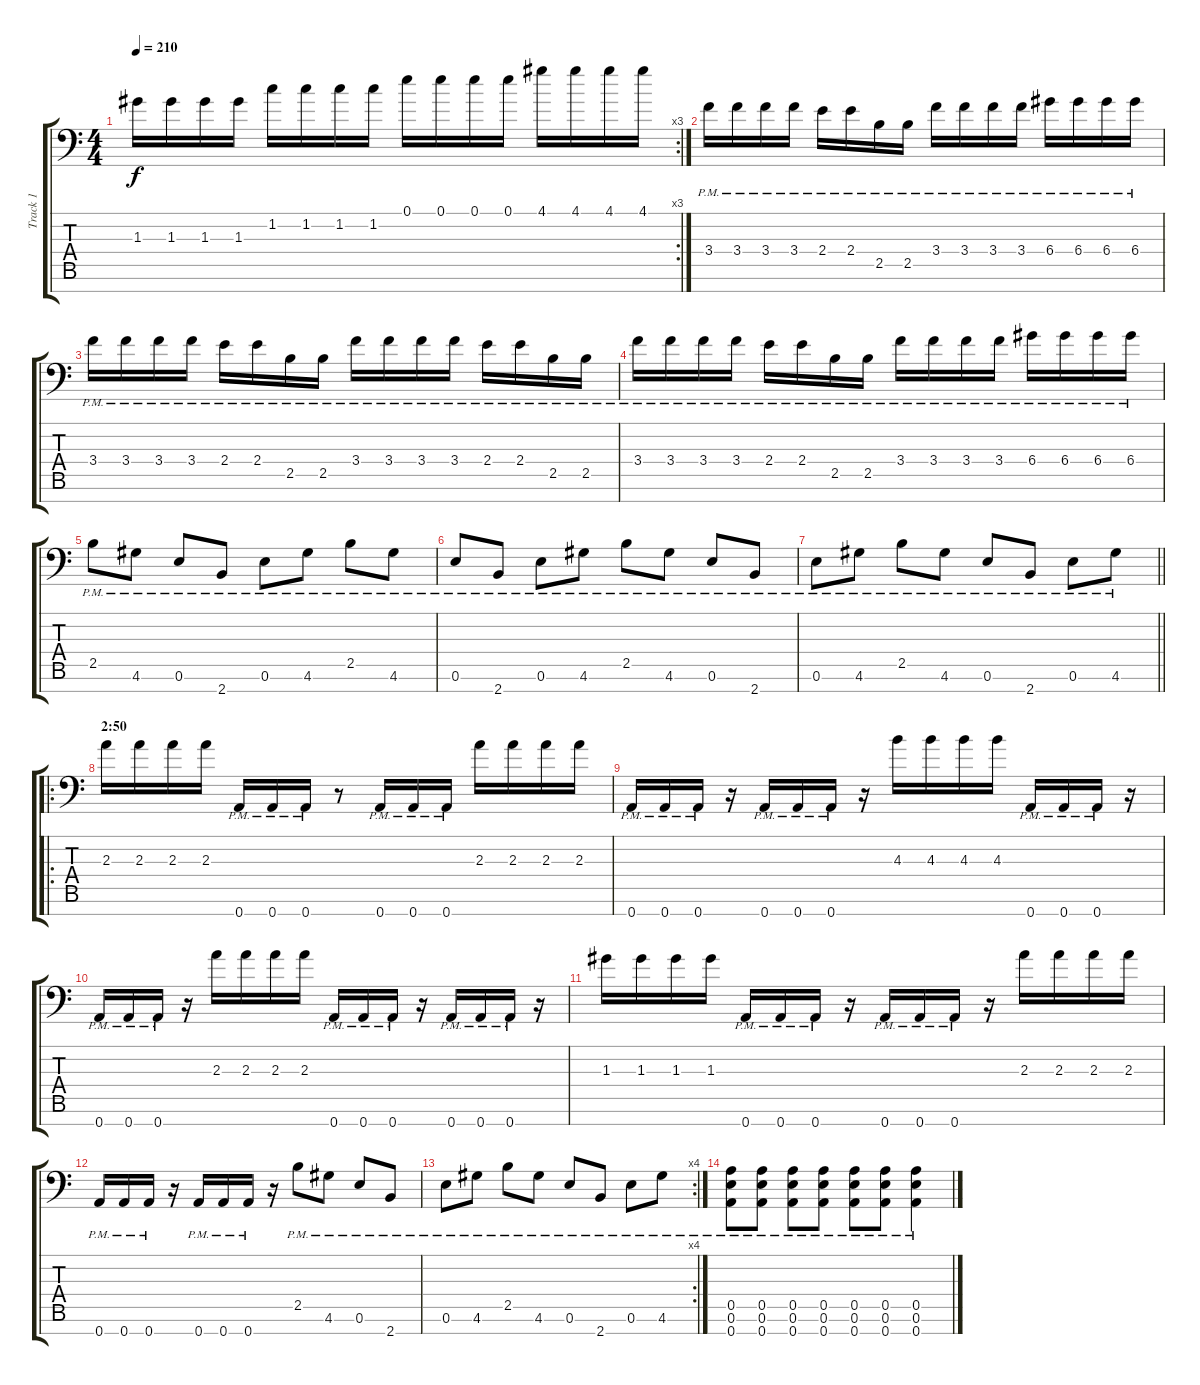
\track ("Track 1" "Track 1") {instrument overdrivenguitar}
\staff {score tabs}
\tuning (E4 B3 G3 D3 A2 E2 A1) {hide}
\rc 3
\ts (4 4)
\tempo 210
\clef f4
\ks c
1.3.16{dy f} 1.3.16 1.3.16 1.3.16 1.2.16 1.2.16 1.2.16 1.2.16 0.1.16 0.1.16 0.1.16 0.1.16 4.1.16 4.1.16 4.1.16 4.1.16 |
3.4{pm}.16 3.4{pm}.16 3.4{pm}.16 3.4{pm}.16 2.4{pm}.16 2.4{pm}.16 2.5{pm}.16 2.5{pm}.16 3.4{pm}.16 3.4{pm}.16 3.4{pm}.16 3.4{pm}.16 6.4{pm}.16 6.4{pm}.16 6.4{pm}.16 6.4{pm}.16 |
3.4{pm}.16 3.4{pm}.16 3.4{pm}.16 3.4{pm}.16 2.4{pm}.16 2.4{pm}.16 2.5{pm}.16 2.5{pm}.16 3.4{pm}.16 3.4{pm}.16 3.4{pm}.16 3.4{pm}.16 2.4{pm}.16 2.4{pm}.16 2.5{pm}.16 2.5{pm}.16 |
3.4{pm}.16 3.4{pm}.16 3.4{pm}.16 3.4{pm}.16 2.4{pm}.16 2.4{pm}.16 2.5{pm}.16 2.5{pm}.16 3.4{pm}.16 3.4{pm}.16 3.4{pm}.16 3.4{pm}.16 6.4{pm}.16 6.4{pm}.16 6.4{pm}.16 6.4{pm}.16 |
2.5{pm}.8 4.6{pm}.8 0.6{pm}.8 2.7{pm}.8 0.6{pm}.8 4.6{pm}.8 2.5{pm}.8 4.6{pm}.8 |
0.6{pm}.8 2.7{pm}.8 0.6{pm}.8 4.6{pm}.8 2.5{pm}.8 4.6{pm}.8 0.6{pm}.8 2.7{pm}.8 |
\barLineRight lightlight
0.6{pm}.8 4.6{pm}.8 2.5{pm}.8 4.6{pm}.8 0.6{pm}.8 2.7{pm}.8 0.6{pm}.8 4.6{pm}.8 |
\ro
\section ("" "2:50")
2.3.16 2.3.16 2.3.16 2.3.16 0.7{pm}.16 0.7{pm}.16 0.7{pm}.16 r.8 0.7{pm}.16 0.7{pm}.16 0.7{pm}.16 2.3.16 2.3.16 2.3.16 2.3.16 |
0.7{pm}.16 0.7{pm}.16 0.7{pm}.16 r.16 0.7{pm}.16 0.7{pm}.16 0.7{pm}.16 r.16 4.3.16 4.3.16 4.3.16 4.3.16 0.7{pm}.16 0.7{pm}.16 0.7{pm}.16 r.16 |
0.7{pm}.16 0.7{pm}.16 0.7{pm}.16 r.16 2.3.16 2.3.16 2.3.16 2.3.16 0.7{pm}.16 0.7{pm}.16 0.7{pm}.16 r.16 0.7{pm}.16 0.7{pm}.16 0.7{pm}.16 r.16 |
1.3.16 1.3.16 1.3.16 1.3.16 0.7{pm}.16 0.7{pm}.16 0.7{pm}.16 r.16 0.7{pm}.16 0.7{pm}.16 0.7{pm}.16 r.16 2.3.16 2.3.16 2.3.16 2.3.16 |
0.7{pm}.16 0.7{pm}.16 0.7{pm}.16 r.16 0.7{pm}.16 0.7{pm}.16 0.7{pm}.16 r.16 2.5{pm}.8 4.6{pm}.8 0.6{pm}.8 2.7{pm}.8 |
\rc 4
0.6{pm}.8 4.6{pm}.8 2.5{pm}.8 4.6{pm}.8 0.6{pm}.8 2.7{pm}.8 0.6{pm}.8 4.6{pm}.8 |
(0.5{pm} 0.6{pm} 0.7{pm}).8 (0.5{pm} 0.6{pm} 0.7{pm}).8 (0.5{pm} 0.6{pm} 0.7{pm}).8 (0.5{pm} 0.6{pm} 0.7{pm}).8 (0.5{pm} 0.6{pm} 0.7{pm}).8 (0.5{pm} 0.6{pm} 0.7{pm}).8 (0.5{pm} 0.6{pm} 0.7{pm}).4
